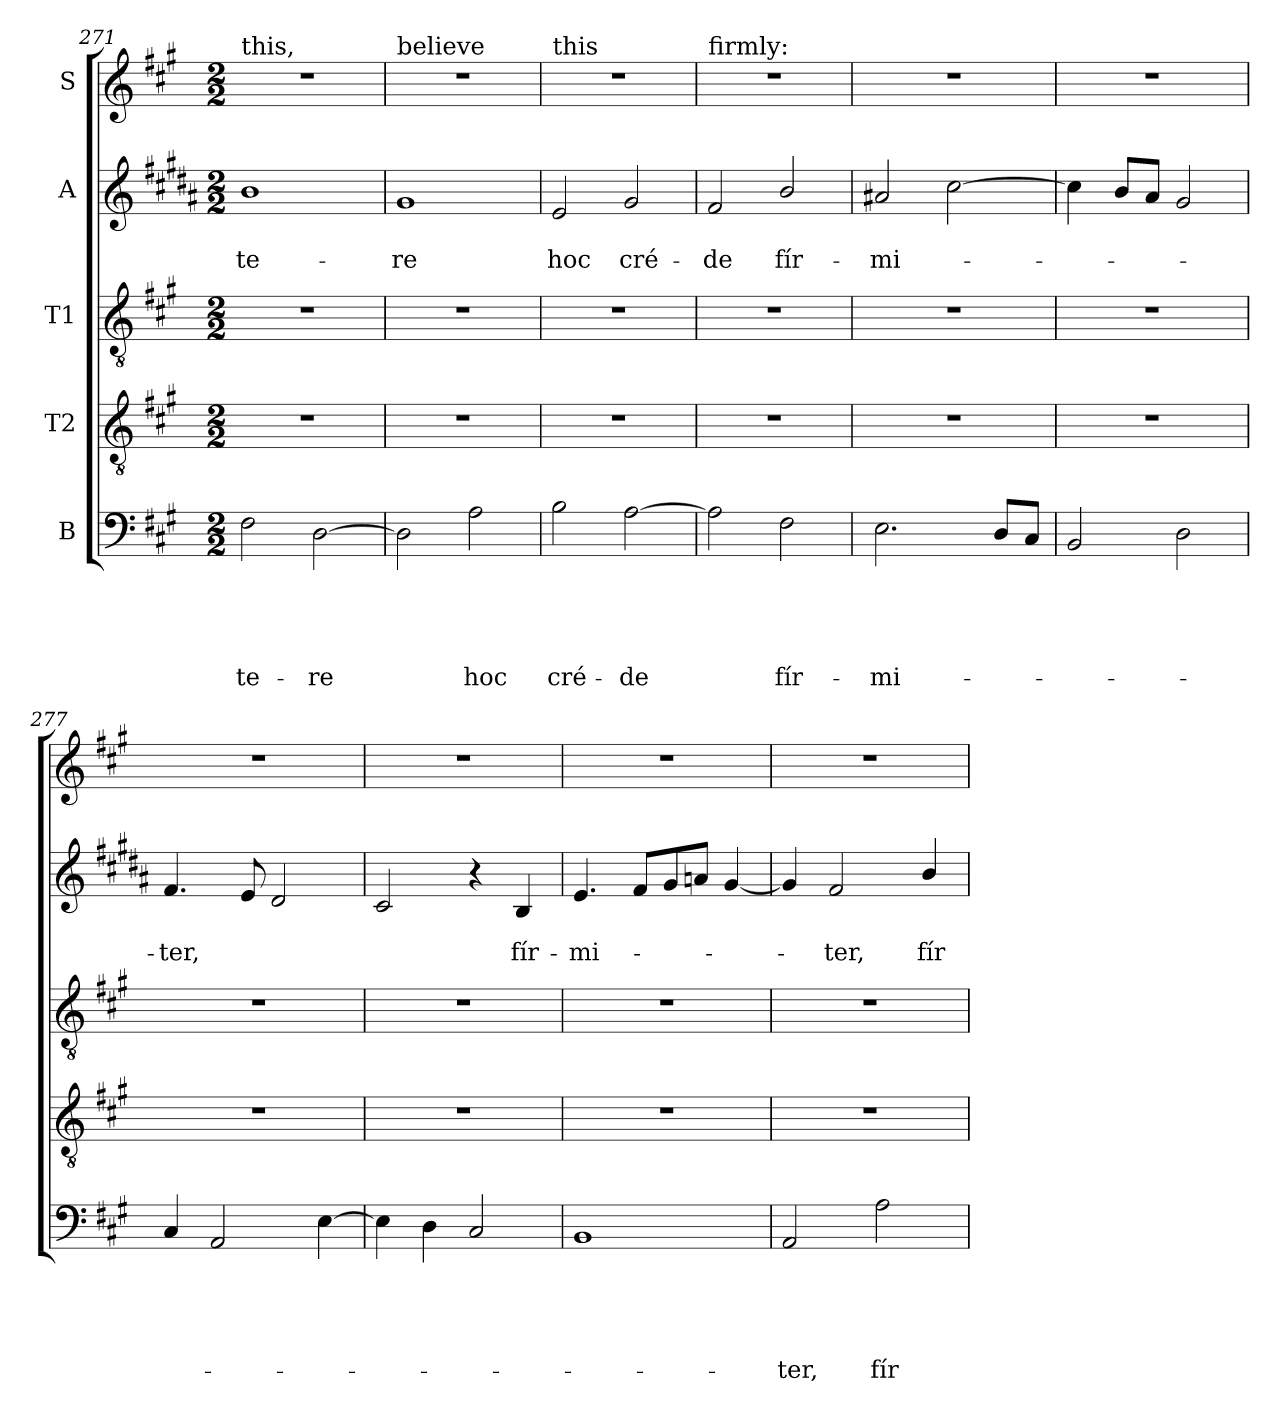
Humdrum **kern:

**kern	**text	**text	**text	**text	**text	**kern	**kern	**kern	**text	**text	**kern
*part5	*part5	*part5	*part5	*part5	*part5	*part4	*part3	*part2	*part2	*part2	*part1
*staff5	*staff5	*staff5	*staff5	*staff5	*staff5	*staff4	*staff3	*staff2	*staff2	*staff2	*staff1
*I"B	*	*	*	*	*	*I"T2	*I"T1	*I"A	*	*	*I"S
*clefF4	*	*	*	*	*	*clefGv2	*clefGv2	*clefG2	*	*	*clefG2
*	*	*	*	*	*	*ITrd8c14	*	*ITrd1c2	*	*	*
*k[f#c#g#]	*	*	*	*	*	*k[f#c#g#]	*k[f#c#g#]	*k[f#c#g#]	*	*	*k[f#c#g#]
*A:	*	*	*	*	*	*A:	*A:	*A:	*	*	*A:
*M2/2	*	*	*	*	*	*M2/2	*M2/2	*M2/2	*	*	*M2/2
=271	=271	=271	=271	=271	=271	=271	=271	=271	=271	=271	=271
!	!	!	!	!	!	!	!	!	!	!	!LO:TX:a:t=this,
!	!	!	!	!	!LO:LY:b	!	!	!	!	!LO:LY:b	!
2F#\	.	.	.	.	-te-	1r	1r	1a	.	-te-	1r
!	!	!	!	!	!LO:LY:b	!	!	!	!	!	!
[2D\	.	.	.	.	-re	.	.	.	.	.	.
=272	=272	=272	=272	=272	=272	=272	=272	=272	=272	=272	=272
!	!	!	!	!	!	!	!	!	!	!	!LO:TX:a:t=believe
!	!	!	!	!	!	!	!	!	!	!LO:LY:b	!
2D\]	.	.	.	.	.	1r	1r	1f#	.	-re	1r
!	!	!	!	!	!LO:LY:b	!	!	!	!	!	!
2A\	.	.	.	.	hoc	.	.	.	.	.	.
=273	=273	=273	=273	=273	=273	=273	=273	=273	=273	=273	=273
!	!	!	!	!	!	!	!	!	!	!	!LO:TX:a:t=this
!	!	!	!	!	!LO:LY:b	!	!	!	!	!LO:LY:b	!
2B\	.	.	.	.	cré-	1r	1r	2d/	.	hoc	1r
!	!	!	!	!	!LO:LY:b	!	!	!	!	!LO:LY:b	!
[2A\	.	.	.	.	-de	.	.	2f#/	.	cré-	.
!!LO:LB:g=z
=274	=274	=274	=274	=274	=274	=274	=274	=274	=274	=274	=274
!	!	!	!	!	!	!	!	!	!	!	!LO:TX:a:t=firmly&colon;
!	!	!	!	!	!	!	!	!	!	!LO:LY:b	!
2A\]	.	.	.	.	.	1r	1r	2e/	.	-de	1r
!	!	!	!	!	!LO:LY:b	!	!	!	!	!LO:LY:b	!
2F#\	.	.	.	.	fír-	.	.	2a/	.	fír-	.
=275	=275	=275	=275	=275	=275	=275	=275	=275	=275	=275	=275
!	!	!	!	!	!LO:LY:b	!	!	!	!	!LO:LY:b	!
2.E\	.	.	.	.	-mi-	1r	1r	2g#X/	.	-mi-	1r
.	.	.	.	.	.	.	.	[2b\	.	.	.
8D/L	.	.	.	.	.	.	.	.	.	.	.
8C#/J	.	.	.	.	.	.	.	.	.	.	.
=276	=276	=276	=276	=276	=276	=276	=276	=276	=276	=276	=276
2BB/	.	.	.	.	.	1r	1r	4b\]	.	.	1r
.	.	.	.	.	.	.	.	8a/L	.	.	.
.	.	.	.	.	.	.	.	8g#/J	.	.	.
2D\	.	.	.	.	.	.	.	2f#/	.	.	.
=277	=277	=277	=277	=277	=277	=277	=277	=277	=277	=277	=277
!	!	!	!	!	!	!	!	!	!	!LO:LY:b	!
4C#/	.	.	.	.	.	1r	1r	4.e/	.	-ter,	1r
2AA/	.	.	.	.	.	.	.	.	.	.	.
.	.	.	.	.	.	.	.	8d/	.	.	.
.	.	.	.	.	.	.	.	2c#/	.	.	.
[4E\	.	.	.	.	.	.	.	.	.	.	.
=278	=278	=278	=278	=278	=278	=278	=278	=278	=278	=278	=278
4E\]	.	.	.	.	.	1r	1r	2B/	.	.	1r
4D\	.	.	.	.	.	.	.	.	.	.	.
2C#/	.	.	.	.	.	.	.	4r	.	.	.
!	!	!	!	!	!	!	!	!	!	!LO:LY:b	!
.	.	.	.	.	.	.	.	4A/	.	fír-	.
=279	=279	=279	=279	=279	=279	=279	=279	=279	=279	=279	=279
!	!	!	!	!	!	!	!	!	!	!LO:LY:b	!
1BB	.	.	.	.	.	1r	1r	4.d/	.	-mi-	1r
.	.	.	.	.	.	.	.	8e/L	.	.	.
.	.	.	.	.	.	.	.	8f#/	.	.	.
.	.	.	.	.	.	.	.	8gn/J	.	.	.
.	.	.	.	.	.	.	.	[4f#/	.	.	.
!!LO:PB:g=z
=280	=280	=280	=280	=280	=280	=280	=280	=280	=280	=280	=280
!	!	!	!	!	!LO:LY:b	!	!	!	!	!	!
2AA/	.	.	.	.	-ter,	1r	1r	4f#/]	.	.	1r
!	!	!	!	!	!	!	!	!	!	!LO:LY:b	!
.	.	.	.	.	.	.	.	2e/	.	-ter,	.
!	!	!	!	!	!LO:LY:b	!	!	!	!	!	!
2A\	.	.	.	.	fír-	.	.	.	.	.	.
!	!	!	!	!	!	!	!	!	!	!LO:LY:b	!
.	.	.	.	.	.	.	.	4a/	.	fír-	.
=	=	=	=	=	=	=	=	=	=	=	=
*-	*-	*-	*-	*-	*-	*-	*-	*-	*-	*-	*-
